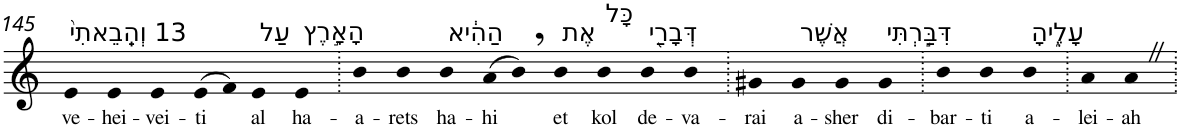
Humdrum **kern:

**kern	**text
*part1	*part1
*staff1	*staff1
*I"Piano	*
*I'Pno	*
!!LO:PB:g=z
*clefG2	*
*k[]	*
=145	=145
!LO:TX:a:t=13 וְהֵֽבֵאתִי֙	!
!	!LO:LY:b
4e	ve-
!	!LO:LY:b
4e	-hei-
!	!LO:LY:b
4e	-vei-
!	!LO:LY:b
(>8e	-ti
8f)	.
!LO:TX:a:t=עַל	!
!	!LO:LY:b
4e	al
!LO:TX:a:t=הָאָ֣רֶץ	!
!	!LO:LY:b
4e	ha-
=146.	=146.
!	!LO:LY:b
4b	-a-
!	!LO:LY:b
4b	-rets
!LO:TX:a:t=הַהִ֔יא	!
!	!LO:LY:b
4b	ha-
!	!LO:LY:b
(>8a	-hi
8b,)	.
!LO:TX:a:t=אֶת	!
!	!LO:LY:b
4b	et
!LO:TX:a:t=כָּל	!
!	!LO:LY:b
4b	kol
!LO:TX:a:t=דְּבָרַ֖י	!
!	!LO:LY:b
4b	de-
!	!LO:LY:b
4b	-va-
=147.	=147.
!	!LO:LY:b
4g#X	-rai
!LO:TX:a:t=אֲשֶׁר	!
!	!LO:LY:b
4g#	a-
!	!LO:LY:b
4g#	-sher
!LO:TX:a:t=דִּבַּ֣רְתִּי	!
!	!LO:LY:b
4g#	di-
=148.	=148.
!	!LO:LY:b
4b	-bar-
!	!LO:LY:b
4b	-ti
!LO:TX:a:t=עָלֶ֑יהָ	!
!	!LO:LY:b
4b	a-
=149.	=149.
!	!LO:LY:b
4a	-lei-
!	!LO:LY:b
4aZ	-ah
=.	=.
*-	*-
